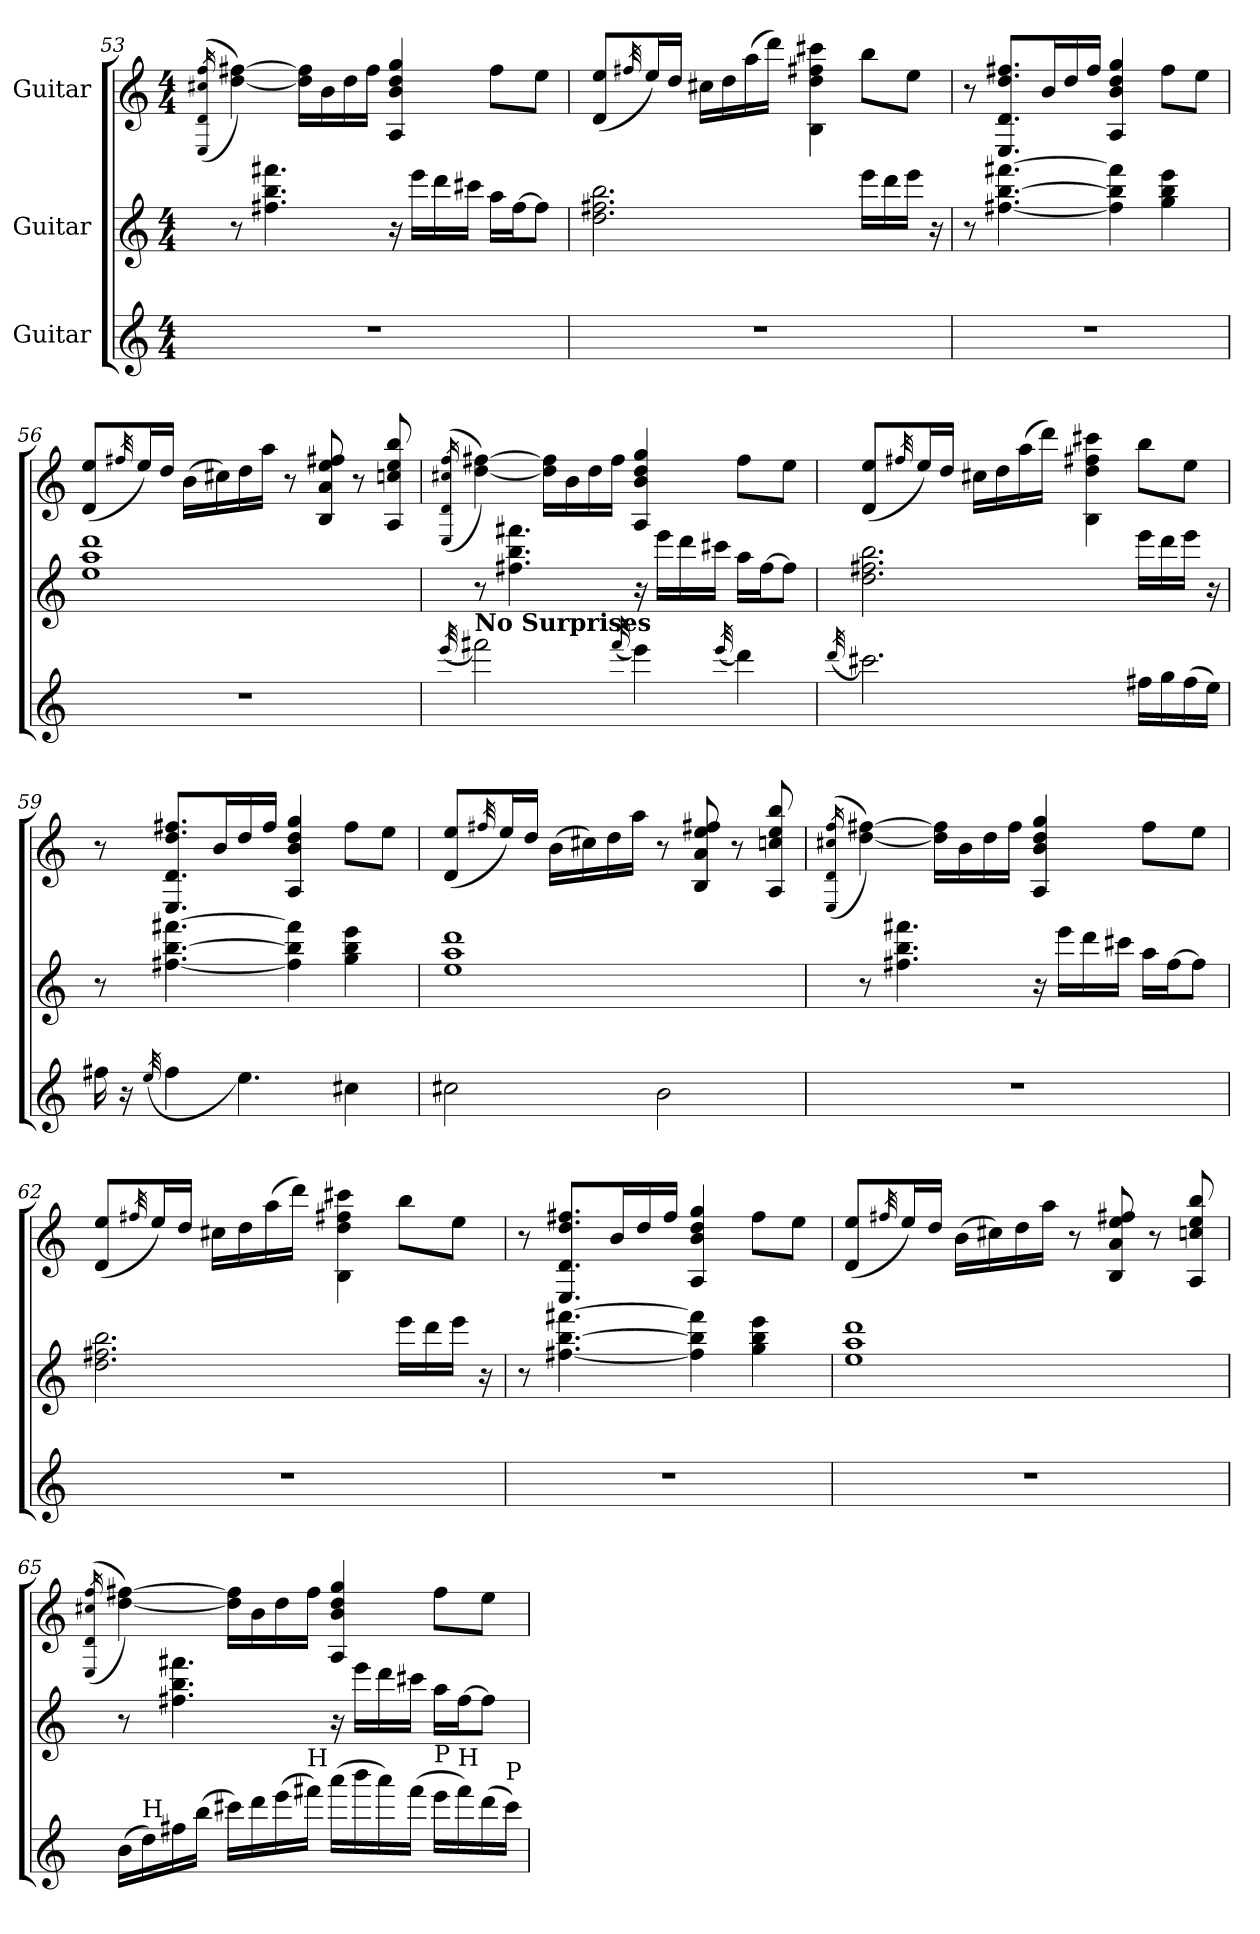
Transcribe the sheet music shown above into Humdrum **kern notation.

**kern	**kern	**kern
*part3	*part2	*part1
*staff3	*staff2	*staff1
*I"Guitar	*I"Guitar	*I"Guitar
!!LO:LB:g=z
*clefG2	*clefG2	*clefG2
*ITrd7c12	*ITrd7c12	*ITrd7c12
*k[]	*k[]	*k[]
*C:	*C:	*C:
*M4/4	*M4/4	*M4/4
=53	=53	=53
.	.	((16qEE/ 16qD/ 16qc#X/ 16qf/
1r	8r	[4d\ [4f#X\))
.	4.f#X\ 4.b\ 4.ff#X\	.
.	.	16d\] 16f#\]LL
.	.	16B\
.	.	16d\
.	.	16f#\JJ
.	16r	4AA/ 4B/ 4d/ 4g/
.	16ee\LL	.
.	16dd\	.
.	16cc#X\JJ	.
.	16a\LL	8f#\L
.	[16f#\J	.
.	8f#\J]	8e\J
=54	=54	=54
1r	2.d\ 2.f#X\ 2.b\	(8D/ 8e/L
.	.	32qf#X/
.	.	16e/L)
.	.	16d/JJ
.	.	16c#X\LL
.	.	16d\
.	.	(16a\
.	.	16dd\JJ)
.	.	4BB\ 4d\ 4f#\ 4cc#X\
.	16ee\LL	8b\L
.	16dd\	.
.	16ee\JJ	8e\J
.	16r	.
!!LO:LB:g=z
=55	=55	=55
1r	8r	8r
.	[4.f#X\ [4.b\ [4.ff#X\	8.EE/ 8.D/ 8.d/ 8.f#X/L
.	.	16B/L
.	.	16d/
.	.	16f#/JJ
.	4f#\] 4b\] 4ff#\]	4AA/ 4B/ 4d/ 4g/
.	4g\ 4b\ 4ee\	8f#\L
.	.	8e\J
=56	=56	=56
1r	1e 1a 1dd	(8D/ 8e/L
.	.	32qf#X/
.	.	16e/L)
.	.	16d/JJ
.	.	(16B\LL
.	.	16c#X\)
.	.	16d\
.	.	16a\JJ
.	.	8r
.	.	8BB/ 8A/ 8e/ 8f#/
.	.	8r
.	.	8AA/ 8cn/ 8e/ 8b/
!!LO:LB:g=z
=57	=57	=57
(32qee/	.	((16qEE/ 16qD/ 16qc#X/ 16qf/
!LO:TX:a:B:t=No Surprises	!	!
2ff#X\)	8r	[4d\ [4f#X\))
.	4.f#X\ 4.b\ 4.ff#X\	.
.	.	16d\] 16f#\]LL
.	.	16B\
.	.	16d\
.	.	16f#\JJ
(32qff#/	.	.
4ee\)	16r	4AA/ 4B/ 4d/ 4g/
.	16ee\LL	.
.	16dd\	.
.	16cc#X\JJ	.
(32qee/	.	.
4dd\)	16a\LL	8f#\L
.	[16f#\J	.
.	8f#\J]	8e\J
=58	=58	=58
(32qdd/	.	.
2.cc#X\)	2.d\ 2.f#X\ 2.b\	(8D/ 8e/L
.	.	32qf#X/
.	.	16e/L)
.	.	16d/JJ
.	.	16c#X\LL
.	.	16d\
.	.	(16a\
.	.	16dd\JJ)
.	.	4BB\ 4d\ 4f#\ 4cc#X\
16f#X\LL	16ee\LL	8b\L
16g\	16dd\	.
(16f#\	16ee\JJ	8e\J
16e\JJ)	16r	.
!!LO:PB:g=z
=59	=59	=59
16f#X\	8r	8r
16r	.	.
(32qe/	.	.
4f#\	[4.f#X\ [4.b\ [4.ff#X\	8.EE/ 8.D/ 8.d/ 8.f#X/L
.	.	16B/L
4.e\)	.	16d/
.	.	16f#/JJ
.	4f#\] 4b\] 4ff#\]	4AA/ 4B/ 4d/ 4g/
4c#X\	4g\ 4b\ 4ee\	8f#\L
.	.	8e\J
=60	=60	=60
2c#X\	1e 1a 1dd	(8D/ 8e/L
.	.	32qf#X/
.	.	16e/L)
.	.	16d/JJ
.	.	(16B\LL
.	.	16c#X\)
.	.	16d\
.	.	16a\JJ
2B\	.	8r
.	.	8BB/ 8A/ 8e/ 8f#/
.	.	8r
.	.	8AA/ 8cn/ 8e/ 8b/
!!LO:LB:g=z
=61	=61	=61
.	.	((16qEE/ 16qD/ 16qc#X/ 16qf/
1r	8r	[4d\ [4f#X\))
.	4.f#X\ 4.b\ 4.ff#X\	.
.	.	16d\] 16f#\]LL
.	.	16B\
.	.	16d\
.	.	16f#\JJ
.	16r	4AA/ 4B/ 4d/ 4g/
.	16ee\LL	.
.	16dd\	.
.	16cc#X\JJ	.
.	16a\LL	8f#\L
.	[16f#\J	.
.	8f#\J]	8e\J
=62	=62	=62
1r	2.d\ 2.f#X\ 2.b\	(8D/ 8e/L
.	.	32qf#X/
.	.	16e/L)
.	.	16d/JJ
.	.	16c#X\LL
.	.	16d\
.	.	(16a\
.	.	16dd\JJ)
.	.	4BB\ 4d\ 4f#\ 4cc#X\
.	16ee\LL	8b\L
.	16dd\	.
.	16ee\JJ	8e\J
.	16r	.
!!LO:LB:g=z
=63	=63	=63
1r	8r	8r
.	[4.f#X\ [4.b\ [4.ff#X\	8.EE/ 8.D/ 8.d/ 8.f#X/L
.	.	16B/L
.	.	16d/
.	.	16f#/JJ
.	4f#\] 4b\] 4ff#\]	4AA/ 4B/ 4d/ 4g/
.	4g\ 4b\ 4ee\	8f#\L
.	.	8e\J
=64	=64	=64
1r	1e 1a 1dd	(8D/ 8e/L
.	.	32qf#X/
.	.	16e/L)
.	.	16d/JJ
.	.	(16B\LL
.	.	16c#X\)
.	.	16d\
.	.	16a\JJ
.	.	8r
.	.	8BB/ 8A/ 8e/ 8f#/
.	.	8r
.	.	8AA/ 8cn/ 8e/ 8b/
!!LO:LB:g=z
=65	=65	=65
.	.	((16qEE/ 16qD/ 16qc#X/ 16qf/
(16B\LL	8r	[4d\ [4f#X\))
!LO:TX:a:t=H	!	!
16d\)	.	.
16f#X\	4.f#X\ 4.b\ 4.ff#X\	.
(16b\JJ	.	.
16cc#X\LL)	.	16d\] 16f#\]LL
16dd\	.	16B\
(16ee\	.	16d\
!LO:TX:a:t=H	!	!
16ff#X\JJ)	.	16f#\JJ
(16aa\LL	16r	4AA/ 4B/ 4d/ 4g/
16bb\	16ee\LL	.
16aa\)	16dd\	.
(16ff#\JJ	16cc#X\JJ	.
!LO:TX:a:t=P	!	!
16ee\LL	16a\LL	8f#\L
!LO:TX:a:t=H	!	!
16ff#\)	[16f#\J	.
(16dd\	8f#\J]	8e\J
!LO:TX:a:t=P	!	!
16cc#\JJ)	.	.
=	=	=
*-	*-	*-
